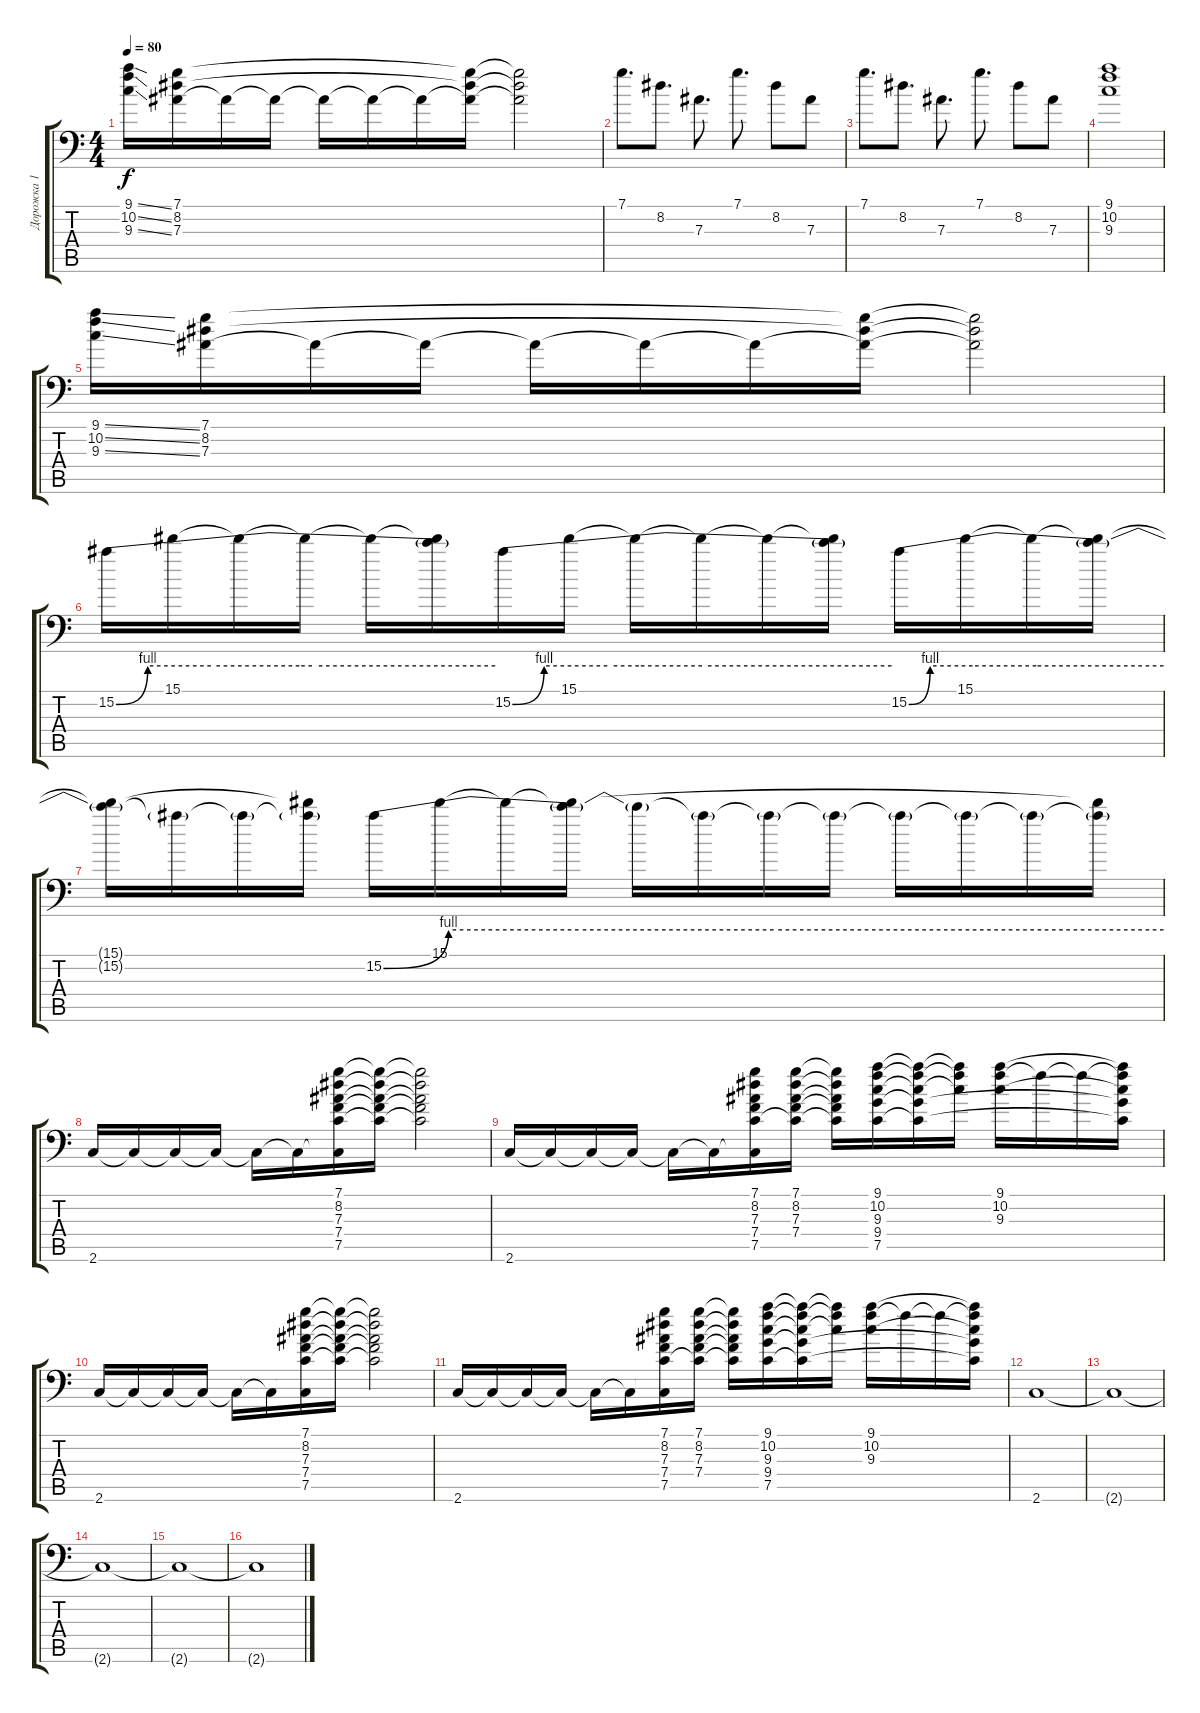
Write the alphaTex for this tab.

\track ("Дорожка 1" "Дорожка 1") {instrument distortionguitar}
\staff {score tabs}
\tuning (C4 G3 Eb3 Bb2 F2 Bb1) {hide}
\ts (4 4)
\tempo 80
\clef f4
\ks c
(9.1{ss} 10.2{ss} 9.3{ss}).16{dy f} (7.1 8.2 7.3).16 7.3{t}.16 7.3{t}.16 7.3{t}.16 7.3{t}.16 7.3{t}.16 (7.1{t} 8.2{t} 7.3{t}).16 (7.1{t} 8.2{t} 7.3{t}).2 |
7.1.8{d volume 15} 8.2.8{d} 7.3.8{d} 7.1.8{d} 8.2.8 7.3.8 |
7.1.8{d} 8.2.8{d} 7.3.8{d} 7.1.8{d} 8.2.8 7.3.8 |
(9.1 10.2 9.3).1 |
(9.1{ss} 10.2{ss} 9.3{ss}).16 (7.1 8.2 7.3).16 7.3{t}.16 7.3{t}.16 7.3{t}.16 7.3{t}.16 7.3{t}.16 (7.1{t} 8.2{t} 7.3{t}).16 (7.1{t} 8.2{t} 7.3{t}).2 |
15.2{be (custom 0 0 5 4 15 4 21 4 29 4 31 4 60 4)}.16 15.1.16 15.1{t}.16 15.1{t}.16 15.1{t}.16 (15.1{t} 15.2{t}).16 15.2{be (custom 0 0 5 4 15 4 20 4 30 4 60 4)}.16 15.1.16 15.1{t}.16 15.1{t}.16 15.1{t}.16 (15.1{t} 15.2{t}).16 15.2{be (custom 0 0 5 4 15 4 30 4 60 4)}.16 15.1.16 15.1{t}.16 (15.1{t} 15.2{t}).16 |
(15.1{t} 15.2{t}).16 15.2{t}.16 15.2{t}.16 (15.1{t} 15.2{t}).16 15.2{be (custom 0 0 5 4 15 4 30 4 60 4)}.16 15.1.16 15.1{t}.16 (15.1{t} 15.2{t}).16 15.2{t}.16 15.2{t}.16 15.2{t}.16 15.2{t}.16 15.2{t}.16 15.2{t}.16 15.2{t}.16 (15.1{t} 15.2{t}).16 |
2.6.16 2.6{t}.16 2.6{t}.16 2.6{t}.16 2.6{t}.16 2.6{t}.16 (7.1 8.2 7.3 7.4 7.5 2.6{t}).16 (7.1{t} 8.2{t} 7.3{t} 7.4{t} 7.5{t}).16 (7.1{t} 8.2{t} 7.3{t} 7.4{t} 7.5{t}).2 |
2.6.16 2.6{t}.16 2.6{t}.16 2.6{t}.16 2.6{t}.16 2.6{t}.16 (7.1 8.2 7.3 7.4 7.5 2.6{t}).16 (7.1 8.2 7.3 7.4 7.5{t}).16 (7.1{t} 8.2{t} 7.3{t} 7.4{t} 7.5{t}).16 (9.1 10.2 9.3 9.4 7.5).16 (9.1{t} 10.2{t} 9.3{t} 9.4{t} 7.5{t}).16 (9.1{t} 10.2{t} 9.3{t}).16 (9.1 10.2 9.3).16 10.2{t}.16 10.2{t}.16 (9.1{t} 10.2{t} 9.3{t} 9.4{t} 7.5{t}).16 |
2.6.16 2.6{t}.16 2.6{t}.16 2.6{t}.16 2.6{t}.16 2.6{t}.16 (7.1 8.2 7.3 7.4 7.5 2.6{t}).16 (7.1{t} 8.2{t} 7.3{t} 7.4{t} 7.5{t}).16 (7.1{t} 8.2{t} 7.3{t} 7.4{t} 7.5{t}).2 |
2.6.16 2.6{t}.16 2.6{t}.16 2.6{t}.16 2.6{t}.16 2.6{t}.16 (7.1 8.2 7.3 7.4 7.5 2.6{t}).16 (7.1 8.2 7.3 7.4 7.5{t}).16 (7.1{t} 8.2{t} 7.3{t} 7.4{t} 7.5{t}).16 (9.1 10.2 9.3 9.4 7.5).16 (9.1{t} 10.2{t} 9.3{t} 9.4{t} 7.5{t}).16 (9.1{t} 10.2{t} 9.3{t}).16 (9.1 10.2 9.3).16 10.2{t}.16 10.2{t}.16 (9.1{t} 10.2{t} 9.3{t} 9.4{t} 7.5{t}).16 |
2.6.1 |
2.6{t}.1 |
2.6{t}.1 |
2.6{t}.1 |
2.6{t}.1
